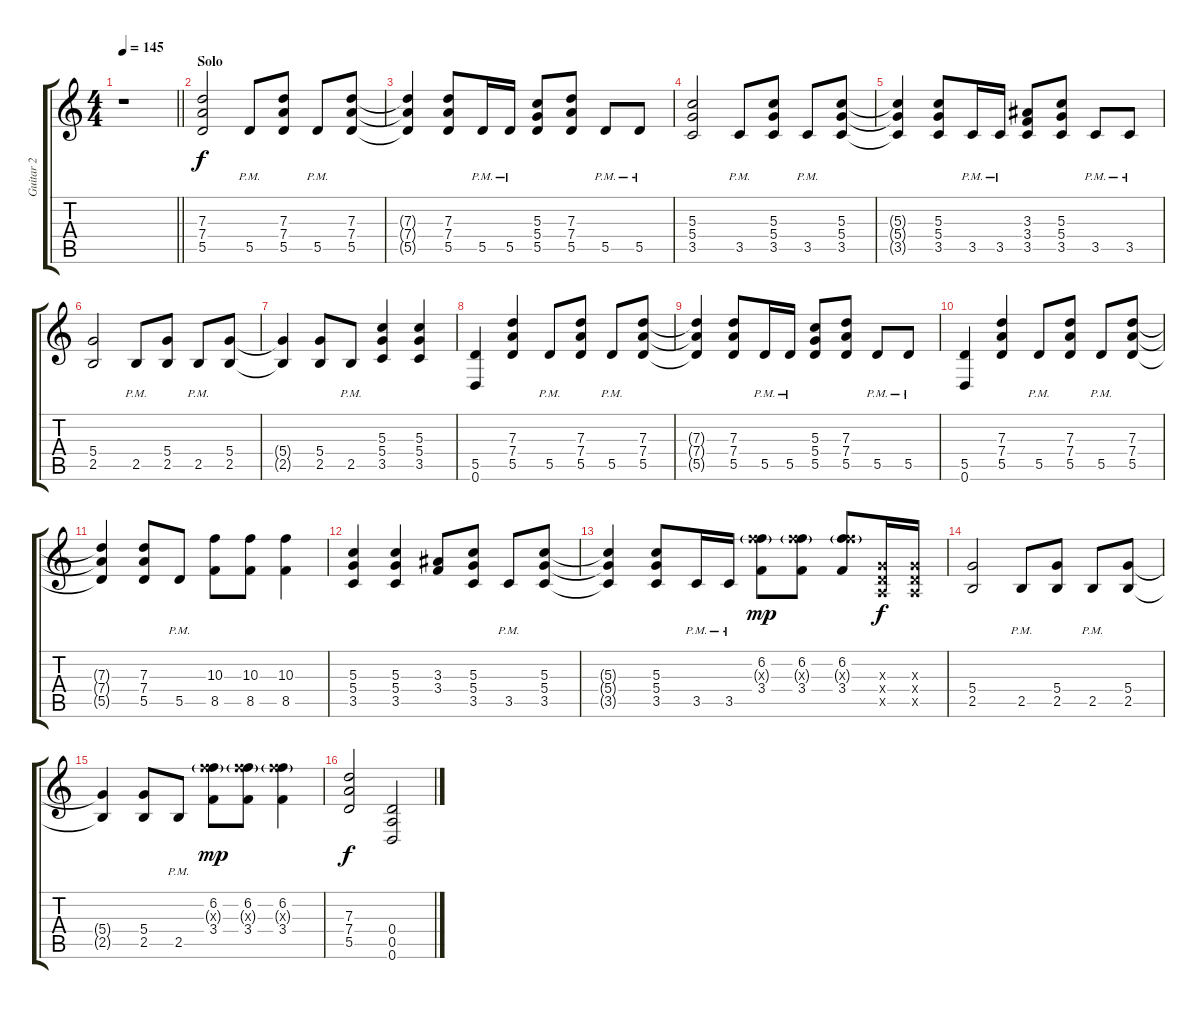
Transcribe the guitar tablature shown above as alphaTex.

\track ("Guitar 2" "Guitar 2") {instrument overdrivenguitar}
\staff {score tabs}
\tuning (E4 B3 G3 D3 A2 D2) {hide}
\ts (4 4)
\tempo 145
\clef g2
\barLineRight lightlight
\ks c
r.1{dy f} |
\section ("" "Solo")
(7.3 7.4 5.5).2 5.5{pm}.8 (7.3 7.4 5.5).8 5.5{pm}.8 (7.3 7.4 5.5).8 |
(7.3{t} 7.4{t} 5.5{t}).4 (7.3 7.4 5.5).8 5.5{pm}.16 5.5{pm}.16 (5.3 5.4 5.5).8 (7.3 7.4 5.5).8 5.5{pm}.8 5.5{pm}.8 |
(5.3 5.4 3.5).2 3.5{pm}.8 (5.3 5.4 3.5).8 3.5{pm}.8 (5.3 5.4 3.5).8 |
(5.3{t} 5.4{t} 3.5{t}).4 (5.3 5.4 3.5).8 3.5{pm}.16 3.5{pm}.16 (3.3 3.4 3.5).8 (5.3 5.4 3.5).8 3.5{pm}.8 3.5{pm}.8 |
(5.4 2.5).2 2.5{pm}.8 (5.4 2.5).8 2.5{pm}.8 (5.4 2.5).8 |
(5.4{t} 2.5{t}).4 (5.4 2.5).8 2.5{pm}.8 (5.3 5.4 3.5).4 (5.3 5.4 3.5).4 |
(5.5 0.6).4 (7.3 7.4 5.5).4 5.5{pm}.8 (7.3 7.4 5.5).8 5.5{pm}.8 (7.3 7.4 5.5).8 |
(7.3{t} 7.4{t} 5.5{t}).4 (7.3 7.4 5.5).8 5.5{pm}.16 5.5{pm}.16 (5.3 5.4 5.5).8 (7.3 7.4 5.5).8 5.5{pm}.8 5.5{pm}.8 |
(5.5 0.6).4 (7.3 7.4 5.5).4 5.5{pm}.8 (7.3 7.4 5.5).8 5.5{pm}.8 (7.3 7.4 5.5).8 |
(7.3{t} 7.4{t} 5.5{t}).4 (7.3 7.4 5.5).8 5.5{pm}.8 (10.3 8.5).8 (10.3 8.5).8 (10.3 8.5).4 |
(5.3 5.4 3.5).4 (5.3 5.4 3.5).4 (3.3 3.4).8 (5.3 5.4 3.5).8 3.5{pm}.8 (5.3 5.4 3.5).8 |
(5.3{t} 5.4{t} 3.5{t}).4 (5.3 5.4 3.5).8 3.5{pm}.16 3.5{pm}.16 (6.2 10.3{g x} 3.4).8{dy mp} (6.2 10.3{g x} 3.4).8 (6.2 10.3{g x} 3.4).8 (0.3{x} 0.4{x} 0.5{x}).16{dy f} (0.3{x} 0.4{x} 0.5{x}).16 |
(5.4 2.5).2 2.5{pm}.8 (5.4 2.5).8 2.5{pm}.8 (5.4 2.5).8 |
(5.4{t} 2.5{t}).4 (5.4 2.5).8 2.5{pm}.8 (6.2 10.3{g x} 3.4).8{dy mp} (6.2 10.3{g x} 3.4).8 (6.2 10.3{g x} 3.4).4 |
(7.3 7.4 5.5).2{dy f} (0.4 0.5 0.6).2
